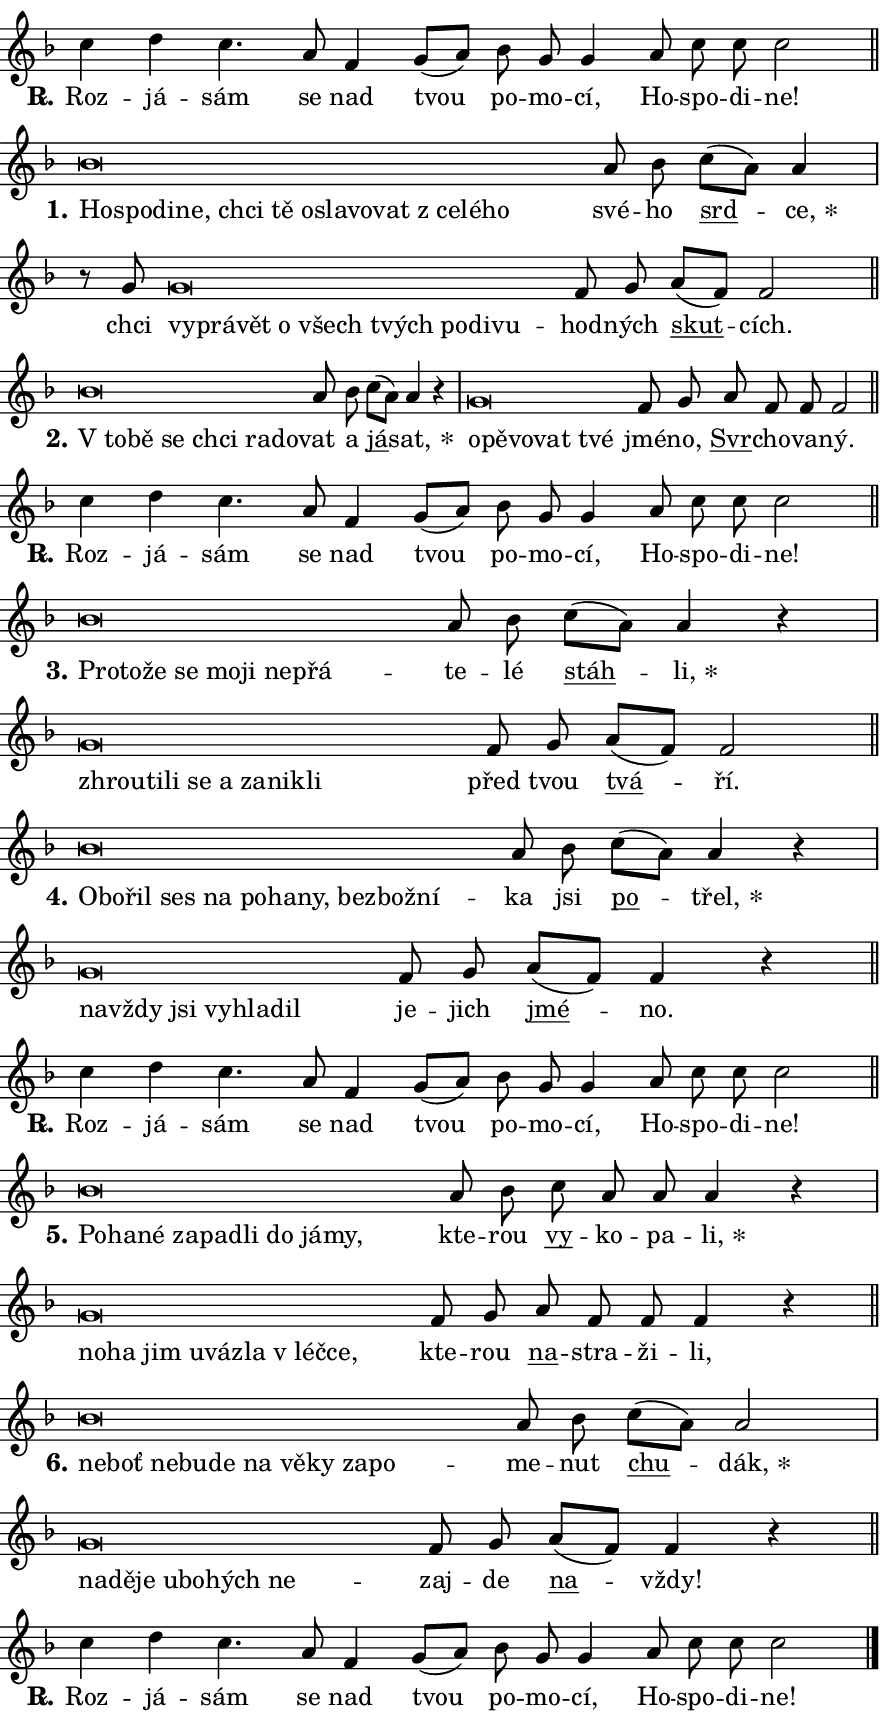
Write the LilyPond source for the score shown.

\version "2.24.0"
\header { tagline = "" }
\paper {
  indent = 0\cm
  top-margin = 0\cm
  right-margin = 0.13\cm % to fit lyric hyphens
  bottom-margin = 0\cm
  left-margin = 0\cm
  paper-width = 15\cm
  page-breaking = #ly:one-page-breaking
  system-system-spacing.basic-distance = #11
  score-system-spacing.basic-distance = #11
  ragged-last = ##f
}


%% Author: Thomas Morley
%% https://lists.gnu.org/archive/html/lilypond-user/2020-05/msg00002.html
#(define (line-position grob)
"Returns position of @var[grob} in current system:
   @code{'start}, if at first time-step
   @code{'end}, if at last time-step
   @code{'middle} otherwise
"
  (let* ((col (ly:item-get-column grob))
         (ln (ly:grob-object col 'left-neighbor))
         (rn (ly:grob-object col 'right-neighbor))
         (col-to-check-left (if (ly:grob? ln) ln col))
         (col-to-check-right (if (ly:grob? rn) rn col))
         (break-dir-left
           (and
             (ly:grob-property col-to-check-left 'non-musical #f)
             (ly:item-break-dir col-to-check-left)))
         (break-dir-right
           (and
             (ly:grob-property col-to-check-right 'non-musical #f)
             (ly:item-break-dir col-to-check-right))))
        (cond ((eqv? 1 break-dir-left) 'start)
              ((eqv? -1 break-dir-right) 'end)
              (else 'middle))))

#(define (tranparent-at-line-position vctor)
  (lambda (grob)
  "Relying on @code{line-position} select the relevant enry from @var{vctor}.
Used to determine transparency,"
    (case (line-position grob)
      ((end) (not (vector-ref vctor 0)))
      ((middle) (not (vector-ref vctor 1)))
      ((start) (not (vector-ref vctor 2))))))

noteHeadBreakVisibility =
#(define-music-function (break-visibility)(vector?)
"Makes @code{NoteHead}s transparent relying on @var{break-visibility}"
#{
  \override NoteHead.transparent =
    #(tranparent-at-line-position break-visibility)
#})

#(define delete-ledgers-for-transparent-note-heads
  (lambda (grob)
    "Reads whether a @code{NoteHead} is transparent.
If so this @code{NoteHead} is removed from @code{'note-heads} from
@var{grob}, which is supposed to be @code{LedgerLineSpanner}.
As a result ledgers are not printed for this @code{NoteHead}"
    (let* ((nhds-array (ly:grob-object grob 'note-heads))
           (nhds-list
             (if (ly:grob-array? nhds-array)
                 (ly:grob-array->list nhds-array)
                 '()))
           ;; Relies on the transparent-property being done before
           ;; Staff.LedgerLineSpanner.after-line-breaking is executed.
           ;; This is fragile ...
           (to-keep
             (remove
               (lambda (nhd)
                 (ly:grob-property nhd 'transparent #f))
               nhds-list)))
      ;; TODO find a better method to iterate over grob-arrays, similiar
      ;; to filter/remove etc for lists
      ;; For now rebuilt from scratch
      (set! (ly:grob-object grob 'note-heads)  '())
      (for-each
        (lambda (nhd)
          (ly:pointer-group-interface::add-grob grob 'note-heads nhd))
        to-keep))))

squashNotes = {
  \override NoteHead.X-extent = #'(-0.2 . 0.2)
  \override NoteHead.Y-extent = #'(-0.75 . 0)
  \override NoteHead.stencil =
    #(lambda (grob)
       (let ((pos (ly:grob-property grob 'staff-position)))
         (begin
           (if (< pos -7) (display "ERROR: Lower brevis then expected\n") (display ""))
           (if (<= pos -6) ly:text-interface::print ly:note-head::print))))
}
unSquashNotes = {
  \revert NoteHead.X-extent
  \revert NoteHead.Y-extent
  \revert NoteHead.stencil
}

hideNotes = \noteHeadBreakVisibility #begin-of-line-visible
unHideNotes = \noteHeadBreakVisibility #all-visible

% work-around for resetting accidentals
% https://lilypond.org/doc/v2.23/Documentation/notation/displaying-rhythms#unmetered-music
cadenzaMeasure = {
  \cadenzaOff
  \partial 1024 s1024
  \cadenzaOn
}

#(define-markup-command (accent layout props text) (markup?)
  "Underline accented syllable"
  (interpret-markup layout props
    #{\markup \override #'(offset . 4.3) \underline { #text }#}))

responsum = \markup \concat {
  "R" \hspace #-1.05 \path #0.1 #'((moveto 0 0.07) (lineto 0.9 0.8)) \hspace #0.05 "."
}

spaceSize = #0.6828661417322834 % exact space size for TeX Gyre Schola

\layout {
  \context {
    \Staff
    \remove "Time_signature_engraver"
    \override LedgerLineSpanner.after-line-breaking = #delete-ledgers-for-transparent-note-heads
  }
  \context {
    \Lyrics {
      \override LyricSpace.minimum-distance = \spaceSize
      \override LyricText.font-name = #"TeX Gyre Schola"
      \override LyricText.font-size = 1
      \override StanzaNumber.font-name = #"TeX Gyre Schola Bold"
      \override StanzaNumber.font-size = 1
    }
  }
  \context {
    \Score 
    \override NoteHead.text =
      #(lambda (grob) 
        (let ((pos (ly:grob-property grob 'staff-position)))
          #{\markup {
            \combine
              \halign #-0.55 \raise #(if (= pos -6) 0 0.5) \override #'(thickness . 2) \draw-line #'(3.2 . 0)
              \musicglyph "noteheads.sM1"
          }#}))
  }
}

% magnetic-lyrics.ily
%
%   written by
%     Jean Abou Samra <jean@abou-samra.fr>
%     Werner Lemberg <wl@gnu.org>
%
%   adapted by
%     Jiri Hon <jiri.hon@gmail.com>
%
% Version 2022-Apr-15

% https://www.mail-archive.com/lilypond-user@gnu.org/msg149350.html

#(define (Left_hyphen_pointer_engraver context)
   "Collect syllable-hyphen-syllable occurrences in lyrics and store
them in properties.  This engraver only looks to the left.  For
example, if the lyrics input is @code{foo -- bar}, it does the
following.

@itemize @bullet
@item
Set the @code{text} property of the @code{LyricHyphen} grob between
@q{foo} and @q{bar} to @code{foo}.

@item
Set the @code{left-hyphen} property of the @code{LyricText} grob with
text @q{foo} to the @code{LyricHyphen} grob between @q{foo} and
@q{bar}.
@end itemize

Use this auxiliary engraver in combination with the
@code{lyric-@/text::@/apply-@/magnetic-@/offset!} hook."
   (let ((hyphen #f)
         (text #f))
     (make-engraver
      (acknowledgers
       ((lyric-syllable-interface engraver grob source-engraver)
        (set! text grob)))
      (end-acknowledgers
       ((lyric-hyphen-interface engraver grob source-engraver)
        ;(when (not (grob::has-interface grob 'lyric-space-interface))
          (set! hyphen grob)));)
      ((stop-translation-timestep engraver)
       (when (and text hyphen)
         (ly:grob-set-object! text 'left-hyphen hyphen))
       (set! text #f)
       (set! hyphen #f)))))

#(define (lyric-text::apply-magnetic-offset! grob)
   "If the space between two syllables is less than the value in
property @code{LyricText@/.details@/.squash-threshold}, move the right
syllable to the left so that it gets concatenated with the left
syllable.

Use this function as a hook for
@code{LyricText@/.after-@/line-@/breaking} if the
@code{Left_@/hyphen_@/pointer_@/engraver} is active."
   (let ((hyphen (ly:grob-object grob 'left-hyphen #f)))
     (when hyphen
       (let ((left-text (ly:spanner-bound hyphen LEFT)))
         (when (grob::has-interface left-text 'lyric-syllable-interface)
           (let* ((common (ly:grob-common-refpoint grob left-text X))
                  (this-x-ext (ly:grob-extent grob common X))
                  (left-x-ext
                   (begin
                     ;; Trigger magnetism for left-text.
                     (ly:grob-property left-text 'after-line-breaking)
                     (ly:grob-extent left-text common X)))
                  ;; `delta` is the gap width between two syllables.
                  (delta (- (interval-start this-x-ext)
                            (interval-end left-x-ext)))
                  (details (ly:grob-property grob 'details))
                  (threshold (assoc-get 'squash-threshold details 0.2)))
             (when (< delta threshold)
               (let* (;; We have to manipulate the input text so that
                      ;; ligatures crossing syllable boundaries are not
                      ;; disabled.  For languages based on the Latin
                      ;; script this is essentially a beautification.
                      ;; However, for non-Western scripts it can be a
                      ;; necessity.
                      (lt (ly:grob-property left-text 'text))
                      (rt (ly:grob-property grob 'text))
                      (is-space (grob::has-interface hyphen 'lyric-space-interface))
                      (space (if is-space " " ""))
                      (extra-delta (if is-space spaceSize 0))
                      ;; Append new syllable.
                      (ltrt-space (if (and (string? lt) (string? rt))
                                (string-append lt space rt)
                                (make-concat-markup (list lt space rt))))
                      ;; Right-align `ltrt` to the right side.
                      (ltrt-space-markup (grob-interpret-markup
                               grob
                               (make-translate-markup
                                (cons (interval-length this-x-ext) 0)
                                (make-right-align-markup ltrt-space)))))
                 (begin
                   ;; Don't print `left-text`.
                   (ly:grob-set-property! left-text 'stencil #f)
                   ;; Set text and stencil (which holds all collected
                   ;; syllables so far) and shift it to the left.
                   (ly:grob-set-property! grob 'text ltrt-space)
                   (ly:grob-set-property! grob 'stencil ltrt-space-markup)
                   (ly:grob-translate-axis! grob (- (- delta extra-delta)) X))))))))))


#(define (lyric-hyphen::displace-bounds-first grob)
   ;; Make very sure this callback isn't triggered too early.
   (let ((left (ly:spanner-bound grob LEFT))
         (right (ly:spanner-bound grob RIGHT)))
     (ly:grob-property left 'after-line-breaking)
     (ly:grob-property right 'after-line-breaking)
     (ly:lyric-hyphen::print grob)))

squashThreshold = #0.4

\layout {
  \context {
    \Lyrics
    \consists #Left_hyphen_pointer_engraver
    \override LyricText.after-line-breaking =
      #lyric-text::apply-magnetic-offset!
    \override LyricHyphen.stencil = #lyric-hyphen::displace-bounds-first
    \override LyricText.details.squash-threshold = \squashThreshold
    \override LyricHyphen.minimum-distance = 0
    \override LyricHyphen.minimum-length = \squashThreshold
  }
}

squashText = \override LyricText.details.squash-threshold = 9999
unSquashText = \override LyricText.details.squash-threshold = \squashThreshold

leftText = \override LyricText.self-alignment-X = #LEFT
unLeftText = \revert LyricText.self-alignment-X

starOffset = #(lambda (grob) 
                (let ((x_offset (ly:self-alignment-interface::aligned-on-x-parent grob)))
                  (if (= x_offset 0) 0 (+ x_offset 1.2))))

star = #(define-music-function (syllable)(string?)
"Append star separator at the end of a syllable"
#{
  \once \override LyricText.X-offset = #starOffset
  \lyricmode { \markup {
    #syllable
    \override #'((font-name . "TeX Gyre Schola Bold")) \hspace #0.2 \lower #0.65 \larger "*"
  } }
#})

starAccent = #(define-music-function (syllable)(string?)
"Append star separator at the end of a syllable and make accent"
#{
  \once \override LyricText.X-offset = #starOffset
  \lyricmode { \markup {
    \accent #syllable
    \override #'((font-name . "TeX Gyre Schola Bold")) \hspace #0.2 \lower #0.65 \larger "*"
  } }
#})

breath = #(define-music-function (syllable)(string?)
"Append breathing indicator at the end of a syllable"
#{
  \lyricmode { \markup { #syllable "+" } }
#})

optionalBreath = #(define-music-function (syllable)(string?)
"Append optional breathing indicator at the end of a syllable"
#{
  \lyricmode { \markup { #syllable "(+)" } }
#})


\score {
    <<
        \new Voice = "melody" { \cadenzaOn \key f \major \relative { c''4 d c4. a8 \bar "" f4 \bar "" g8[( a)] \bar "" bes g g4 \bar "" a8 c c c2 \cadenzaMeasure \bar "||" \break } }
        \new Lyrics \lyricsto "melody" { \lyricmode { \set stanza = \responsum
Roz -- já -- sám se nad tvou po -- mo -- cí, Ho -- spo -- di -- ne! } }
    >>
    \layout {}
}

\score {
    <<
        \new Voice = "melody" { \cadenzaOn \key f \major \relative { \squashNotes bes'\breve*1/16 \hideNotes \breve*1/16 \bar "" \breve*1/16 \bar "" \breve*1/16 \bar "" \breve*1/16 \bar "" \breve*1/16 \bar "" \breve*1/16 \bar "" \breve*1/16 \bar "" \breve*1/16 \bar "" \breve*1/16 \bar "" \breve*1/16 \bar "" \breve*1/16 \breve*1/16 \bar "" \unHideNotes \unSquashNotes a8 bes \bar "" c[( a)] a4 \cadenzaMeasure \bar "|" r8 g8 \squashNotes g\breve*1/16 \hideNotes \breve*1/16 \bar "" \breve*1/16 \bar "" \breve*1/16 \bar "" \breve*1/16 \bar "" \breve*1/16 \bar "" \breve*1/16 \bar "" \breve*1/16 \breve*1/16 \bar "" \unHideNotes \unSquashNotes f8 g \bar "" a[( f)] f2 \cadenzaMeasure \bar "||" \break } }
        \new Lyrics \lyricsto "melody" { \lyricmode { \set stanza = "1."
\leftText Ho -- \squashText spo -- di -- ne, chci tě o -- sla -- vo -- vat "z ce" -- lé -- ho \unLeftText \unSquashText své -- ho \markup \accent srd -- \star ce, chci \leftText vy -- \squashText prá -- vět o všech tvých po -- di -- vu -- \unLeftText \unSquashText hod -- ných \markup \accent skut -- cích. } }
    >>
    \layout {}
}

\score {
    <<
        \new Voice = "melody" { \cadenzaOn \key f \major \relative { \squashNotes bes'\breve*1/16 \hideNotes \breve*1/16 \bar "" \breve*1/16 \bar "" \breve*1/16 \bar "" \breve*1/16 \breve*1/16 \bar "" \unHideNotes \unSquashNotes a8 bes \bar "" c[( a)] a4 r \cadenzaMeasure \bar "|" \squashNotes g\breve*1/16 \hideNotes \breve*1/16 \bar "" \breve*1/16 \bar "" \breve*1/16 \breve*1/16 \bar "" \unHideNotes \unSquashNotes f8 g \bar "" a f f f2 \cadenzaMeasure \bar "||" \break } }
        \new Lyrics \lyricsto "melody" { \lyricmode { \set stanza = "2."
\leftText "V to" -- \squashText bě se chci ra -- do -- \unLeftText \unSquashText vat a \markup \accent já -- \star sat, \leftText o -- \squashText pě -- vo -- vat tvé \unLeftText \unSquashText jmé -- no, \markup \accent Svr -- cho -- va -- ný. } }
    >>
    \layout {}
}

\score {
    <<
        \new Voice = "melody" { \cadenzaOn \key f \major \relative { c''4 d c4. a8 \bar "" f4 \bar "" g8[( a)] \bar "" bes g g4 \bar "" a8 c c c2 \cadenzaMeasure \bar "||" \break } }
        \new Lyrics \lyricsto "melody" { \lyricmode { \set stanza = \responsum
Roz -- já -- sám se nad tvou po -- mo -- cí, Ho -- spo -- di -- ne! } }
    >>
    \layout {}
}

\score {
    <<
        \new Voice = "melody" { \cadenzaOn \key f \major \relative { \squashNotes bes'\breve*1/16 \hideNotes \breve*1/16 \bar "" \breve*1/16 \bar "" \breve*1/16 \bar "" \breve*1/16 \bar "" \breve*1/16 \bar "" \breve*1/16 \breve*1/16 \bar "" \unHideNotes \unSquashNotes a8 bes \bar "" c[( a)] a4 r \cadenzaMeasure \bar "|" \squashNotes g\breve*1/16 \hideNotes \breve*1/16 \bar "" \breve*1/16 \bar "" \breve*1/16 \bar "" \breve*1/16 \bar "" \breve*1/16 \bar "" \breve*1/16 \breve*1/16 \bar "" \unHideNotes \unSquashNotes f8 g \bar "" a[( f)] f2 \cadenzaMeasure \bar "||" \break } }
        \new Lyrics \lyricsto "melody" { \lyricmode { \set stanza = "3."
\leftText Pro -- \squashText to -- že se mo -- ji ne -- přá -- \unLeftText \unSquashText te -- lé \markup \accent stáh -- \star li, \leftText zhrou -- \squashText ti -- li se a za -- ni -- kli \unLeftText \unSquashText před tvou \markup \accent tvá -- ří. } }
    >>
    \layout {}
}

\score {
    <<
        \new Voice = "melody" { \cadenzaOn \key f \major \relative { \squashNotes bes'\breve*1/16 \hideNotes \breve*1/16 \bar "" \breve*1/16 \bar "" \breve*1/16 \bar "" \breve*1/16 \bar "" \breve*1/16 \bar "" \breve*1/16 \bar "" \breve*1/16 \bar "" \breve*1/16 \bar "" \breve*1/16 \breve*1/16 \bar "" \unHideNotes \unSquashNotes a8 bes \bar "" c[( a)] a4 r \cadenzaMeasure \bar "|" \squashNotes g\breve*1/16 \hideNotes \breve*1/16 \bar "" \breve*1/16 \bar "" \breve*1/16 \bar "" \breve*1/16 \breve*1/16 \bar "" \unHideNotes \unSquashNotes f8 g \bar "" a[( f)] f4 r \cadenzaMeasure \bar "||" \break } }
        \new Lyrics \lyricsto "melody" { \lyricmode { \set stanza = "4."
\leftText O -- \squashText bo -- řil ses na po -- ha -- ny, bez -- bož -- ní -- \unLeftText \unSquashText ka jsi \markup \accent po -- \star třel, \leftText na -- \squashText vždy jsi vy -- hla -- dil \unLeftText \unSquashText je -- jich \markup \accent jmé -- no. } }
    >>
    \layout {}
}

\score {
    <<
        \new Voice = "melody" { \cadenzaOn \key f \major \relative { c''4 d c4. a8 \bar "" f4 \bar "" g8[( a)] \bar "" bes g g4 \bar "" a8 c c c2 \cadenzaMeasure \bar "||" \break } }
        \new Lyrics \lyricsto "melody" { \lyricmode { \set stanza = \responsum
Roz -- já -- sám se nad tvou po -- mo -- cí, Ho -- spo -- di -- ne! } }
    >>
    \layout {}
}

\score {
    <<
        \new Voice = "melody" { \cadenzaOn \key f \major \relative { \squashNotes bes'\breve*1/16 \hideNotes \breve*1/16 \bar "" \breve*1/16 \bar "" \breve*1/16 \bar "" \breve*1/16 \bar "" \breve*1/16 \bar "" \breve*1/16 \bar "" \breve*1/16 \breve*1/16 \bar "" \unHideNotes \unSquashNotes a8 bes \bar "" c a a a4 r \cadenzaMeasure \bar "|" \squashNotes g\breve*1/16 \hideNotes \breve*1/16 \bar "" \breve*1/16 \bar "" \breve*1/16 \bar "" \breve*1/16 \bar "" \breve*1/16 \bar "" \breve*1/16 \breve*1/16 \bar "" \unHideNotes \unSquashNotes f8 g \bar "" a f f f4 r \cadenzaMeasure \bar "||" \break } }
        \new Lyrics \lyricsto "melody" { \lyricmode { \set stanza = "5."
\leftText Po -- \squashText ha -- né za -- pa -- dli do já -- my, \unLeftText \unSquashText kte -- rou \markup \accent vy -- ko -- pa -- \star li, \leftText no -- \squashText ha jim u -- váz -- la "v léč" -- ce, \unLeftText \unSquashText kte -- rou \markup \accent na -- stra -- ži -- li, } }
    >>
    \layout {}
}

\score {
    <<
        \new Voice = "melody" { \cadenzaOn \key f \major \relative { \squashNotes bes'\breve*1/16 \hideNotes \breve*1/16 \bar "" \breve*1/16 \bar "" \breve*1/16 \bar "" \breve*1/16 \bar "" \breve*1/16 \bar "" \breve*1/16 \bar "" \breve*1/16 \bar "" \breve*1/16 \breve*1/16 \bar "" \unHideNotes \unSquashNotes a8 bes \bar "" c[( a)] a2 \cadenzaMeasure \bar "|" \squashNotes g\breve*1/16 \hideNotes \breve*1/16 \bar "" \breve*1/16 \bar "" \breve*1/16 \bar "" \breve*1/16 \bar "" \breve*1/16 \breve*1/16 \bar "" \unHideNotes \unSquashNotes f8 g \bar "" a[( f)] f4 r \cadenzaMeasure \bar "||" \break } }
        \new Lyrics \lyricsto "melody" { \lyricmode { \set stanza = "6."
\leftText ne -- \squashText boť ne -- bu -- de na vě -- ky za -- po -- \unLeftText \unSquashText me -- nut \markup \accent chu -- \star dák, \leftText na -- \squashText dě -- je u -- bo -- hých ne -- \unLeftText \unSquashText zaj -- de \markup \accent na -- vždy! } }
    >>
    \layout {}
}

\score {
    <<
        \new Voice = "melody" { \cadenzaOn \key f \major \relative { c''4 d c4. a8 \bar "" f4 \bar "" g8[( a)] \bar "" bes g g4 \bar "" a8 c c c2 \cadenzaMeasure \bar "||" \break } \bar "|." }
        \new Lyrics \lyricsto "melody" { \lyricmode { \set stanza = \responsum
Roz -- já -- sám se nad tvou po -- mo -- cí, Ho -- spo -- di -- ne! } }
    >>
    \layout {}
}
